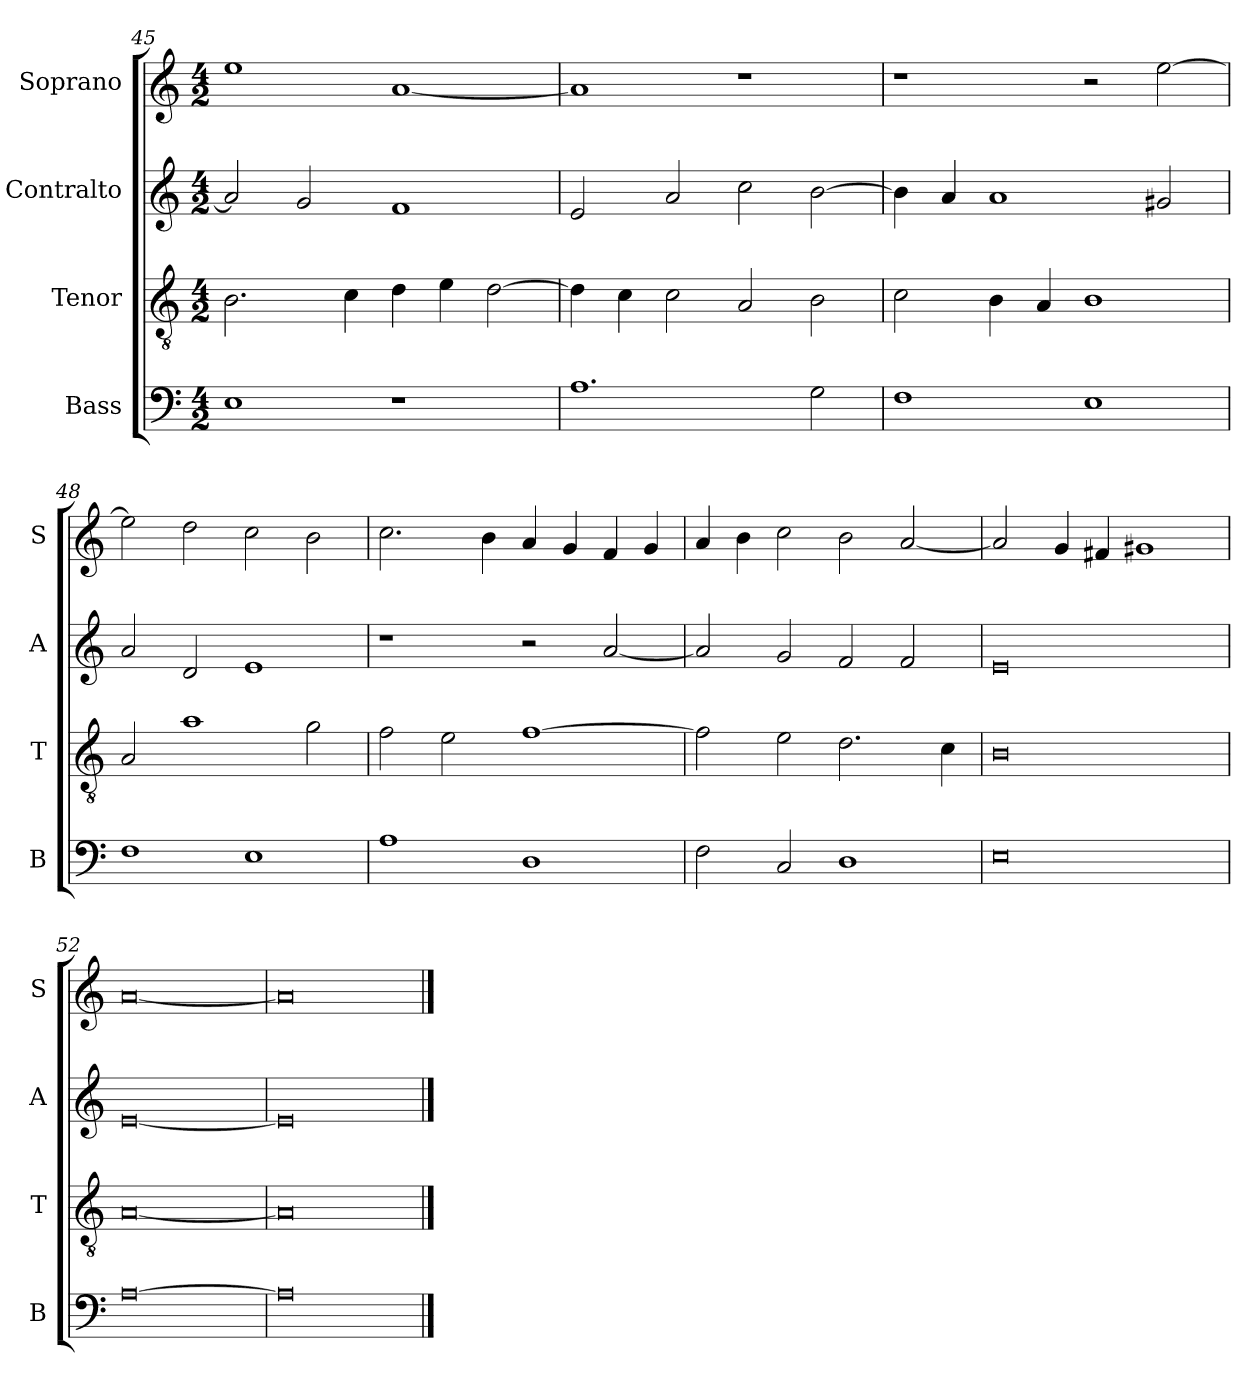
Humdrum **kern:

**kern	**kern	**kern	**kern
*part4	*part3	*part2	*part1
*staff4	*staff3	*staff2	*staff1
*I"Bass	*I"Tenor	*I"Contralto	*I"Soprano
*I'B	*I'T	*I'A	*I'S
*clefF4	*clefGv2	*clefG2	*clefG2
*k[]	*k[]	*k[]	*k[]
*A:aeo	*A:aeo	*A:aeo	*A:aeo
*M4/2	*M4/2	*M4/2	*M4/2
=45	=45	=45	=45
1E	2.B	2a]	1ee
.	.	2g	.
.	4c	.	.
1r	4d	1f	[1a
.	4e	.	.
.	[2d	.	.
=46	=46	=46	=46
1.A	4d]	2e	1a]
.	4c	.	.
.	2c	2a	.
.	2A	2cc	1r
2G	2B	[2b	.
=47	=47	=47	=47
1F	2c	4b]	1r
.	.	4a	.
.	4B	1a	.
.	4A	.	.
1E	1B	.	2r
.	.	2g#X	[2ee
=48	=48	=48	=48
1F	2A	2a	2ee]
.	1a	2d	2dd
1E	.	1e	2cc
.	2g	.	2b
=49	=49	=49	=49
1A	2f	1r	2.cc
.	2e	.	.
.	.	.	4b
1D	[1f	2r	4a
.	.	.	4g
.	.	[2a	4f
.	.	.	4g
=50	=50	=50	=50
2F	2f]	2a]	4a
.	.	.	4b
2C	2e	2g	2cc
1D	2.d	2f	2b
.	.	2f	[2a
.	4c	.	.
=51	=51	=51	=51
0E	0B	0e	2a]
.	.	.	4g
.	.	.	4f#X
.	.	.	1g#X
=52	=52	=52	=52
[0A	[0A	[0e	[0a
=53	=53	=53	=53
0A]	0A]	0e]	0a]
==	==	==	==
*-	*-	*-	*-
